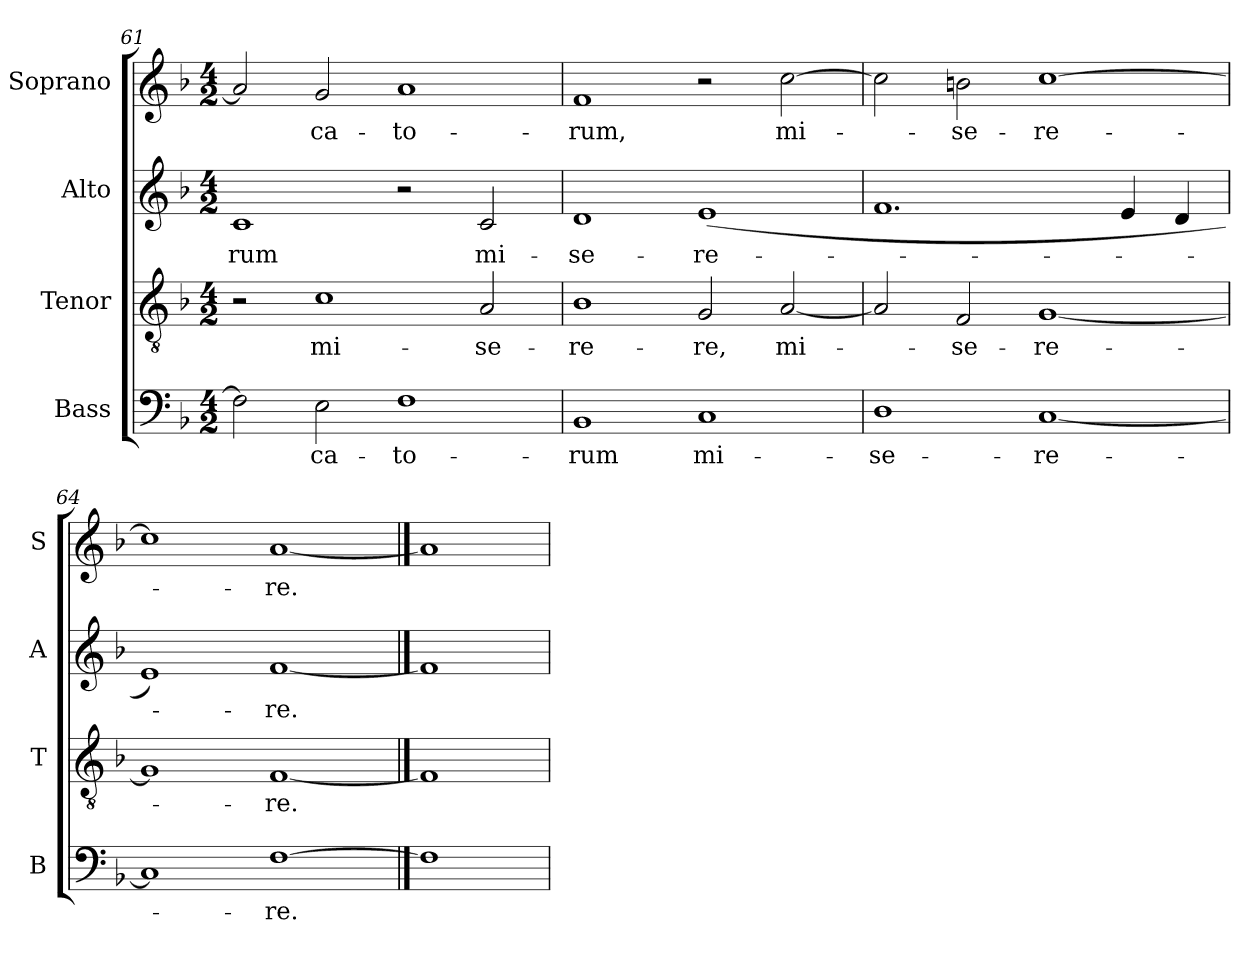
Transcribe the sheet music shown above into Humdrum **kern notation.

**kern	**text	**kern	**text	**kern	**text	**kern	**text
*part4	*part4	*part3	*part3	*part2	*part2	*part1	*part1
*staff4	*staff4	*staff3	*staff3	*staff2	*staff2	*staff1	*staff1
*I"Bass	*	*I"Tenor	*	*I"Alto	*	*I"Soprano	*
*I'B	*	*I'T	*	*I'A	*	*I'S	*
*clefF4	*	*clefGv2	*	*clefG2	*	*clefG2	*
*k[b-]	*	*k[b-]	*	*k[b-]	*	*k[b-]	*
*F:	*	*F:	*	*F:	*	*F:	*
*M4/2	*	*M4/2	*	*M4/2	*	*M4/2	*
=61	=61	=61	=61	=61	=61	=61	=61
!	!	!	!	!	!LO:LY:b	!	!
2F]	.	2r	.	1c	-rum	2a]	.
!	!LO:LY:b	!	!LO:LY:b	!	!	!	!LO:LY:b
2E	ca-	1c	mi-	.	.	2g	ca-
!	!LO:LY:b	!	!	!	!	!	!LO:LY:b
1F	-to-	.	.	2r	.	1a	-to-
!	!	!	!LO:LY:b	!	!LO:LY:b	!	!
.	.	2A	-se-	2c	mi-	.	.
=62	=62	=62	=62	=62	=62	=62	=62
!	!LO:LY:b	!	!LO:LY:b	!	!LO:LY:b	!	!LO:LY:b
1BB-	-rum	1B-	-re-	1d	-se-	1f	-rum,
!	!LO:LY:b	!	!LO:LY:b	!	!LO:LY:b	!	!
1C	mi-	2G	-re,	(<1e	-re-	2r	.
!	!	!	!LO:LY:b	!	!	!	!LO:LY:b
.	.	[2A	mi-	.	.	[2cc	mi-
=63	=63	=63	=63	=63	=63	=63	=63
!	!LO:LY:b	!	!	!	!	!	!
1D	-se-	2A]	.	1.f	.	2cc]	.
!	!	!	!LO:LY:b	!	!	!	!LO:LY:b
.	.	2F	se-	.	.	2bn	se-
!	!LO:LY:b	!	!LO:LY:b	!	!	!	!LO:LY:b
[1C	-re-	[1G	-re-	.	.	[1cc	-re-
.	.	.	.	4e	.	.	.
.	.	.	.	4d	.	.	.
=64	=64	=64	=64	=64	=64	=64	=64
1C]	.	1G]	.	1e)	.	1cc]	.
!	!LO:LY:b	!	!LO:LY:b	!	!LO:LY:b	!	!LO:LY:b
[1F	re.	[1F	re.	[1f	re.	[1a	re.
==65	==65	==65	==65	==65	==65	==65	==65
1F]	.	1F]	.	1f]	.	1a]	.
=	=	=	=	=	=	=	=
*-	*-	*-	*-	*-	*-	*-	*-
